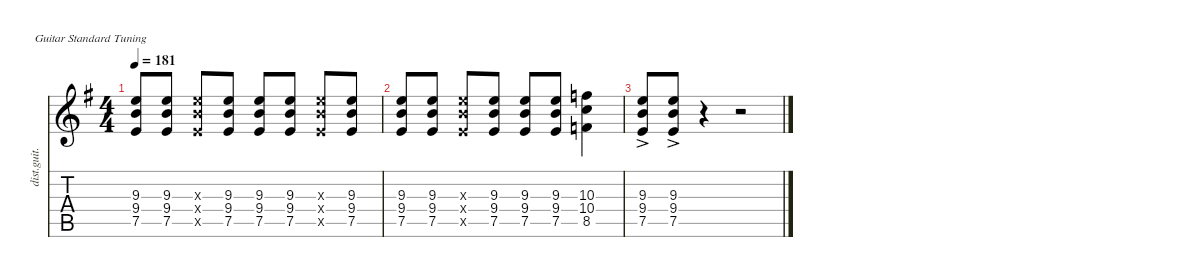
\defaultSystemsLayout 4
\hideDynamics
\bracketExtendMode nobrackets
\track ("Guitar I" "dist.guit.") {instrument distortionguitar}
\staff {score tabs}
\tuning (E4 B3 G3 D3 A2 E2)
\ts (4 4)
\tempo 181
\clef g2
\ks g
(9.3{acc forcenatural} 9.4{acc forcenatural} 7.5{acc forcenatural}).8{dy f} (9.3{acc forcenatural} 9.4{acc forcenatural} 7.5{acc forcenatural}).8 (9.3{x acc forcenatural} 9.4{x acc forcenatural} 7.5{x acc forcenatural}).8 (9.3{acc forcenatural} 9.4{acc forcenatural} 7.5{acc forcenatural}).8 (9.3{acc forcenatural} 9.4{acc forcenatural} 7.5{acc forcenatural}).8 (9.3{acc forcenatural} 9.4{acc forcenatural} 7.5{acc forcenatural}).8 (9.3{x acc forcenatural} 9.4{x acc forcenatural} 7.5{x acc forcenatural}).8 (9.3{acc forcenatural} 9.4{acc forcenatural} 7.5{acc forcenatural}).8 |
(9.3{acc forcenatural} 9.4{acc forcenatural} 7.5{acc forcenatural}).8 (9.3{acc forcenatural} 9.4{acc forcenatural} 7.5{acc forcenatural}).8 (9.3{x acc forcenatural} 9.4{x acc forcenatural} 7.5{x acc forcenatural}).8 (9.3{acc forcenatural} 9.4{acc forcenatural} 7.5{acc forcenatural}).8 (9.3{acc forcenatural} 9.4{acc forcenatural} 7.5{acc forcenatural}).8 (9.3{acc forcenatural} 9.4{acc forcenatural} 7.5{acc forcenatural}).8 (10.3{acc forcenatural} 10.4{acc forcenatural} 8.5{acc forcenatural}).4 |
(9.3{ac acc forcenatural} 9.4{ac acc forcenatural} 7.5{ac acc forcenatural}).8 (9.3{ac acc forcenatural} 9.4{ac acc forcenatural} 7.5{ac acc forcenatural}).8 r.4 r.2
